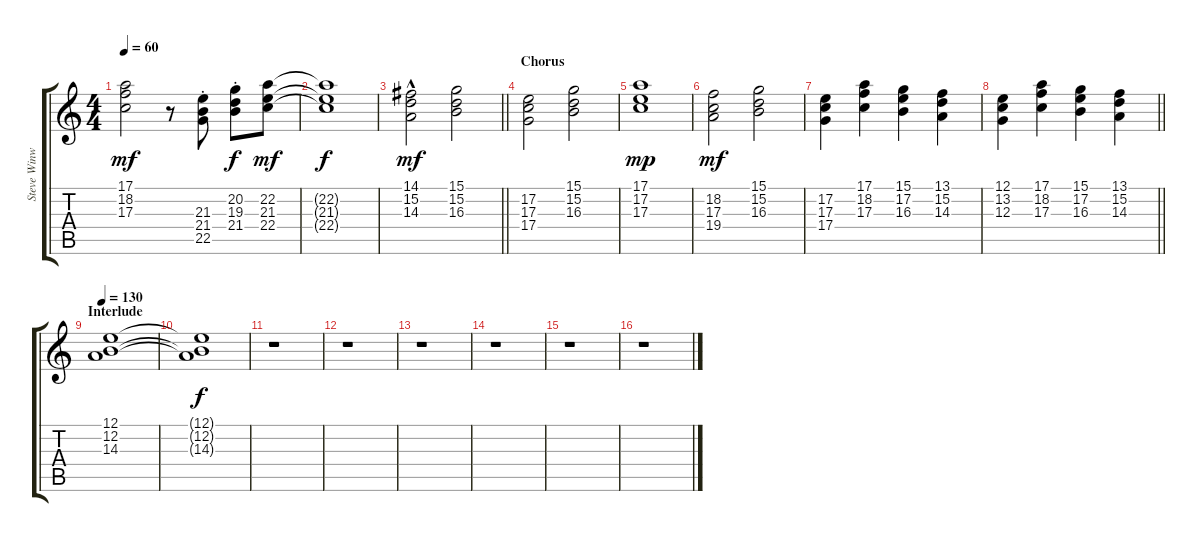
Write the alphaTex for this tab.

\track ("Steve Winwood (Guitar - Organ) " "Steve Winw") {instrument drawbarorgan}
\staff {score tabs}
\tuning (E4 B3 G3 D3 A2 E2) {hide}
\ts (4 4)
\tempo 60
\clef g2
\ks c
(17.1 18.2 17.3).2{dy mf} r.8 (21.3{st} 21.4{st} 22.5{st}).8 (20.2{st} 19.3{st} 21.4{st}).8{dy f} (22.2 21.3 22.4).8{dy mf} |
(22.2{t} 21.3{t} 22.4{t}).1{dy f} |
\barLineRight lightlight
(14.1 15.2 14.3{hac}).2{dy mf} (15.1 15.2 16.3).2 |
\section ("" "Chorus")
(17.2 17.3 17.4).2 (15.1 15.2 16.3).2 |
(17.1 17.2 17.3).1{dy mp} |
(18.2 17.3 19.4).2{dy mf} (15.1 15.2 16.3).2 |
(17.2 17.3 17.4).4 (17.1 18.2 17.3).4 (15.1 17.2 16.3).4 (13.1 15.2 14.3).4 |
\barLineRight lightlight
(12.1 13.2 12.3).4 (17.1 18.2 17.3).4 (15.1 17.2 16.3).4 (13.1 15.2 14.3).4 |
\section ("" "Interlude")
\tempo 130
(12.1 12.2 14.3).1 |
(12.1{t} 12.2{t} 14.3{t}).1{dy f} |
r.1 |
r.1 |
r.1 |
r.1 |
r.1 |
r.1
